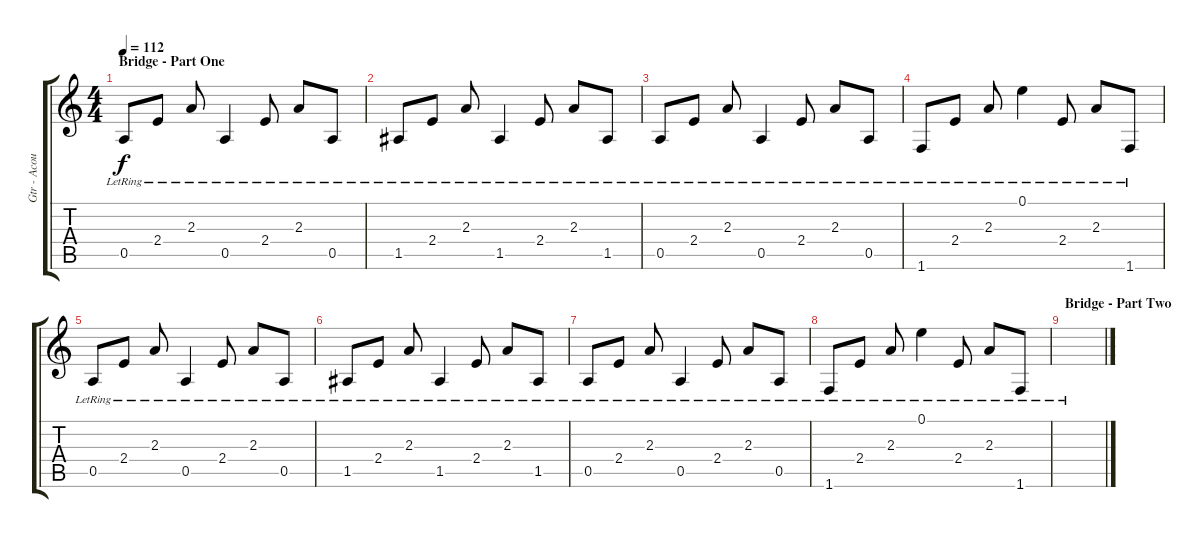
\track ("Gtr - Acoustic" "Gtr - Acou") {instrument acousticguitarsteel}
\staff {score tabs}
\tuning (E4 B3 G3 D3 A2 E2) {hide}
\ts (4 4)
\section ("" "Bridge - Part One")
\tempo 112
\clef g2
\ks c
0.5{lr}.8{dy f} 2.4{lr}.8 2.3{lr}.8 0.5{lr}.4 2.4{lr}.8 2.3{lr}.8 0.5{lr}.8 |
1.5{lr}.8 2.4{lr}.8 2.3{lr}.8 1.5{lr}.4 2.4{lr}.8 2.3{lr}.8 1.5{lr}.8 |
0.5{lr}.8 2.4{lr}.8 2.3{lr}.8 0.5{lr}.4 2.4{lr}.8 2.3{lr}.8 0.5{lr}.8 |
1.6{lr}.8 2.4{lr}.8 2.3{lr}.8 0.1{lr}.4 2.4{lr}.8 2.3{lr}.8 1.6{lr}.8 |
0.5{lr}.8 2.4{lr}.8 2.3{lr}.8 0.5{lr}.4 2.4{lr}.8 2.3{lr}.8 0.5{lr}.8 |
1.5{lr}.8 2.4{lr}.8 2.3{lr}.8 1.5{lr}.4 2.4{lr}.8 2.3{lr}.8 1.5{lr}.8 |
0.5{lr}.8 2.4{lr}.8 2.3{lr}.8 0.5{lr}.4 2.4{lr}.8 2.3{lr}.8 0.5{lr}.8 |
1.6{lr}.8 2.4{lr}.8 2.3{lr}.8 0.1{lr}.4 2.4{lr}.8 2.3{lr}.8 1.6{lr}.8 |
\section ("" "Bridge - Part Two")
